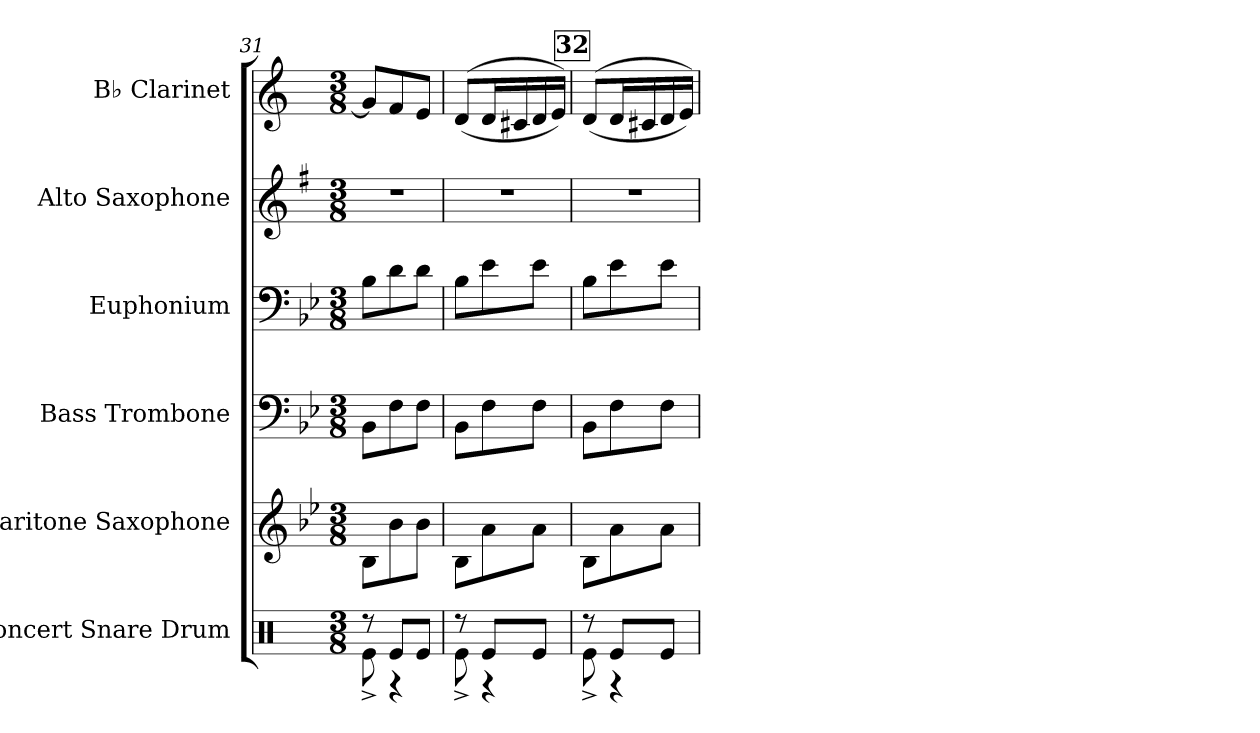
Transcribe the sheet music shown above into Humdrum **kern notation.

**kern	**kern	**kern	**kern	**kern	**kern
*part6	*part5	*part4	*part3	*part2	*part1
*staff6	*staff5	*staff4	*staff3	*staff2	*staff1
*I"Concert Snare Drum	*I"Baritone Saxophone	*I"Bass Trombone	*I"Euphonium	*I"Alto Saxophone	*I"B♭ Clarinet
*I'Con. Sn.	*I'Bar. Sax.	*I'B. Tbn.	*I'Euph.	*I'A. Sax.	*I'B♭ Cl.
*clefX	*clefG2	*clefF4	*clefF4	*clefG2	*clefG2
*	*ITrd12c21	*	*	*ITrd5c9	*ITrd1c2
*k[]	*k[b-e-]	*k[b-e-]	*k[b-e-]	*k[b-e-]	*k[b-e-]
*M3/8	*M3/8	*M3/8	*M3/8	*M3/8	*M3/8
=31	=31	=31	=31	=31	=31
*^	*	*	*	*	*
8r	8Re^\	8BB-\L	8BB-\L	8B-\L	4.r	8f/L]
8Re/L	4r	8B-\	8F\	8d\	.	8e-/
8Re/J	.	8B-\J	8F\J	8d\J	.	8d/J
=32	=32	=32	=32	=32	=32	=32
8r	8Re^\	8BB-\L	8BB-\L	8B-\L	4.r	(<(<8c/L
8Re/L	4r	8A\	8F\	8e-\	.	16c/L
.	.	.	.	.	.	16Bn/
8Re/J	.	8A\J	8F\J	8e-\J	.	16c/
.	.	.	.	.	.	16d/JJ))
!!LO:PB:g=z
!!LO:REH:place=s1:a:B:fs=14:t=32
=33	=33	=33	=33	=33	=33	=33
8r	8Re^\	8BB-\L	8BB-\L	8B-\L	4.r	(<(<8c/L
8Re/L	4r	8A\	8F\	8e-\	.	16c/L
.	.	.	.	.	.	16Bn/
8Re/J	.	8A\J	8F\J	8e-\J	.	16c/
.	.	.	.	.	.	16d/JJ))
*v	*v	*	*	*	*	*
=	=	=	=	=	=
*-	*-	*-	*-	*-	*-
